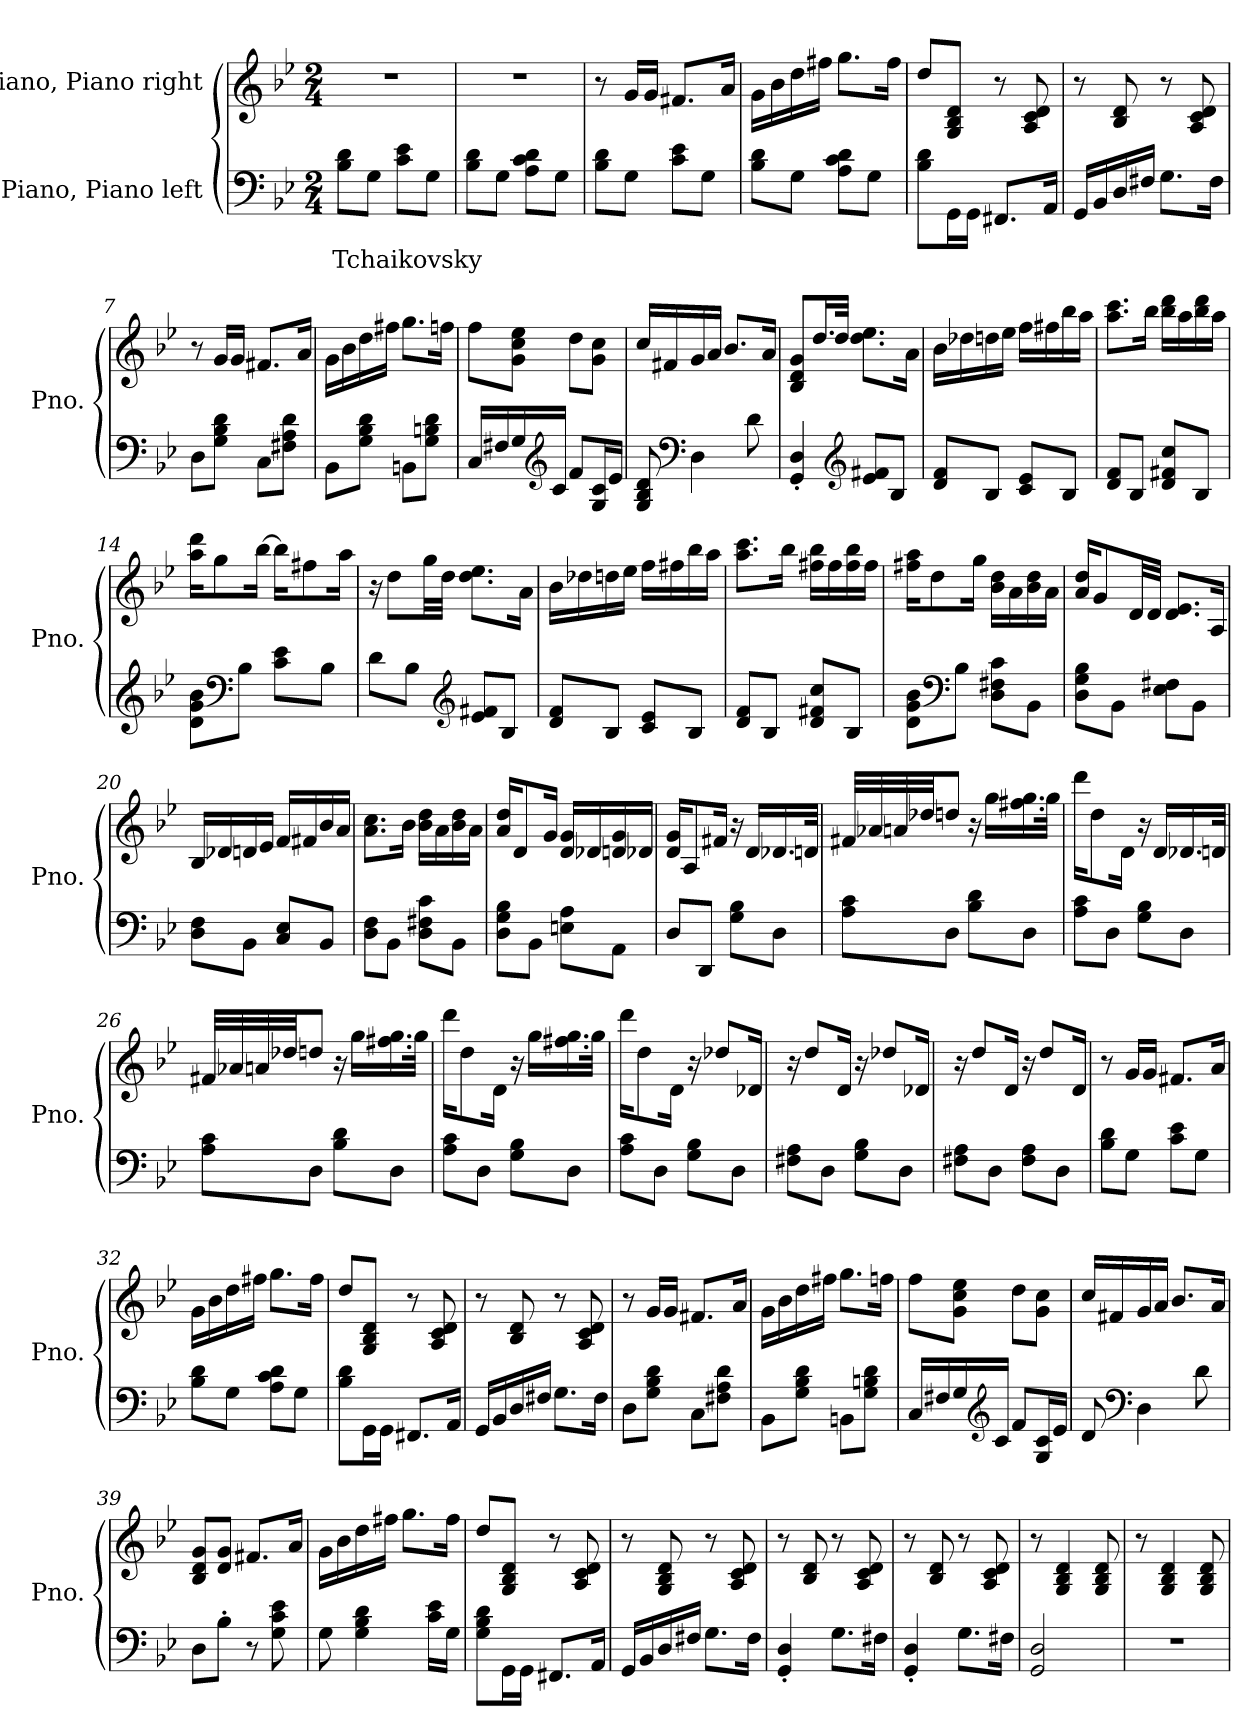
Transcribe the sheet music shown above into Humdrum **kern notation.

**kern	**text	**kern
*part2	*part2	*part1
*staff2	*staff2	*staff1
*I"Piano, Piano left	*	*I"Piano, Piano right
*I'Pno.	*	*I'Pno.
*clefF4	*	*clefG2
*k[b-e-]	*	*k[b-e-]
*M2/4	*	*M2/4
*MM40	*	*MM40
=1	=1	=1
!	!LO:LY:b	!
8B-\ 8d\L	Tchaikovsky	2r
8G\J	.	.
8c\ 8e-\L	.	.
8G\J	.	.
=2	=2	=2
8B-\ 8d\L	.	2r
8G\J	.	.
8A\ 8c\ 8d\L	.	.
8G\J	.	.
=3	=3	=3
8B-\ 8d\L	.	8r
8G\J	.	16g/LL
.	.	16g/JJ
8c\ 8e-\L	.	8.f#X/L
8G\J	.	.
.	.	16a/Jk
=4	=4	=4
8B-\ 8d\L	.	16g\LL
.	.	16b-\
8G\J	.	16dd\
.	.	16ff#X\JJ
8A\ 8c\ 8d\L	.	8.gg\L
8G\J	.	.
.	.	16ff#\Jk
!!LO:LB:g=z
=5	=5	=5
8B-\ 8d\L	.	8dd/L
16GG\L	.	8G/ 8B-/ 8d/J
16GG\JJ	.	.
8.FF#X/L	.	8r
.	.	8A/ 8c/ 8d/
16AA/Jk	.	.
=6	=6	=6
16GG/LL	.	8r
16BB-/	.	.
16D/	.	8B-/ 8d/
16F#X/JJ	.	.
8.G\L	.	8r
.	.	8A/ 8c/ 8d/
16F#\Jk	.	.
=7	=7	=7
8D\L	.	8r
8G\ 8B-\ 8d\J	.	16g/LL
.	.	16g/JJ
8C\L	.	8.f#X/L
8F#X\ 8A\ 8d\J	.	.
.	.	16a/Jk
=8	=8	=8
8BB-\L	.	16g\LL
.	.	16b-\
8G\ 8B-\ 8d\J	.	16dd\
.	.	16ff#X\JJ
8BBn\L	.	8.gg\L
8G\ 8Bn\ 8d\J	.	.
.	.	16ffn\Jk
=9	=9	=9
16C/LL	.	8ff\L
16F#X/	.	.
16G/	.	8g\ 8cc\ 8ee-\J
*clefG2	*	*
16c/JJ	.	.
8f/L	.	8dd\L
16G/ 16c/L	.	8g\ 8cc\J
16e-/JJ	.	.
!!LO:LB:g=z
=10	=10	=10
8G/ 8B-/ 8d/	.	16cc/LL
.	.	16f#X/
*clefF4	*	*
4D\	.	16g/
.	.	16a/JJ
.	.	8.b-/L
8d\	.	.
.	.	16a/Jk
=11	=11	=11
4GG/' 4D/'	.	8B-/ 8d/ 8g/L
.	.	16.dd/L
.	.	32dd/JJk
*clefG2	*	*
8e-/ 8f#X/L	.	8.dd\ 8.ee-\L
8B-/J	.	.
.	.	16a\Jk
=12	=12	=12
8d/ 8f/L	.	16b-\LL
.	.	16dd-X\
8B-/J	.	16ddn\
.	.	16ee-\JJ
8c/ 8e-/L	.	16ff\LL
.	.	16ff#X\
8B-/J	.	16bb-\
.	.	16aa\JJ
=13	=13	=13
8d/ 8f/L	.	8.aa\ 8.ccc\L
8B-/J	.	.
.	.	16bb-\Jk
8d/ 8f#X/ 8cc/L	.	16bb-\ 16ddd\LL
.	.	16aa\
8B-/J	.	16bb-\ 16ddd\
.	.	16aa\JJ
!!LO:LB:g=z
=14	=14	=14
8d\ 8g\ 8b-\L	.	16aa\ 16ddd\KL
.	.	8gg\
*clefF4	*	*
8B-\J	.	.
.	.	[16bb-\Jk
8c\ 8e-\L	.	16bb-\KL]
.	.	8ff#X\
8B-\J	.	.
.	.	16aa\Jk
=15	=15	=15
8d\L	.	16r
.	.	8dd\L
8B-\J	.	.
.	.	32gg\LL
.	.	32dd\JJJ
*clefG2	*	*
8e-/ 8f#X/L	.	8.dd\ 8.ee-\L
8B-/J	.	.
.	.	16a\Jk
=16	=16	=16
8d/ 8f/L	.	16b-\LL
.	.	16dd-X\
8B-/J	.	16ddn\
.	.	16ee-\JJ
8c/ 8e-/L	.	16ff\LL
.	.	16ff#X\
8B-/J	.	16bb-\
.	.	16aa\JJ
=17	=17	=17
8d/ 8f/L	.	8.aa\ 8.ccc\L
8B-/J	.	.
.	.	16bb-\Jk
8d/ 8f#X/ 8cc/L	.	16ff#X\ 16bb-\LL
.	.	16ff#\
8B-/J	.	16ff#\ 16bb-\
.	.	16ff#\JJ
!!LO:LB:g=z
=18	=18	=18
8d\ 8g\ 8b-\L	.	16ff#X\ 16aa\KL
.	.	8dd\
*clefF4	*	*
8B-\J	.	.
.	.	16gg\Jk
8D\ 8F#X\ 8c\L	.	16b-\ 16dd\LL
.	.	16a\
8BB-\J	.	16b-\ 16dd\
.	.	16a\JJ
=19	=19	=19
8D\ 8G\ 8B-\L	.	16a/ 16dd/KL
.	.	8g/
8BB-\J	.	.
.	.	32d/LL
.	.	32d/JJJ
8E-\ 8F#X\L	.	8.d/ 8.e-/L
8BB-\J	.	.
.	.	16A/Jk
=20	=20	=20
8D\ 8F\L	.	16B-/LL
.	.	16d-X/
8BB-\J	.	16dn/
.	.	16e-/JJ
8C/ 8E-/L	.	16f/LL
.	.	16f#X/
8BB-/J	.	16b-/
.	.	16a/JJ
=21	=21	=21
8D\ 8F\L	.	8.a\ 8.cc\L
8BB-\J	.	.
.	.	16b-\Jk
8D\ 8F#X\ 8c\L	.	16b-\ 16dd\LL
.	.	16a\
8BB-\J	.	16b-\ 16dd\
.	.	16a\JJ
!!LO:LB:g=z
=22	=22	=22
8D\ 8G\ 8B-\L	.	16a/ 16dd/KL
.	.	8d/
8BB-\J	.	.
.	.	16g/Jk
8En\ 8A\L	.	16d/ 16g/LL
.	.	16d-X/
8AA\J	.	16dn/ 16g/
.	.	16d-X/JJ
=23	=23	=23
8D/L	.	16d/ 16g/KL
.	.	8A/
8DD/J	.	.
.	.	16f#X/Jk
8G\ 8B-\L	.	16r
.	.	16d/LL
8D\J	.	16.d-X/
.	.	32dn/JJk
=24	=24	=24
8A\ 8c\L	.	32f#X/LLL
.	.	32a-X/
.	.	32an/
.	.	32dd-X/JJ
8D\J	.	8ddn/J
8B-\ 8d\L	.	16r
.	.	16gg\LL
8D\J	.	16.ff#X\ 16.gg\
.	.	32gg\JJk
=25	=25	=25
8A\ 8c\L	.	16ddd\KL
.	.	8dd\
8D\J	.	.
.	.	16d\Jk
8G\ 8B-\L	.	16r
.	.	16d/LL
8D\J	.	16.d-X/
.	.	32dn/JJk
!!LO:PB:g=z
=26	=26	=26
8A\ 8c\L	.	32f#X/LLL
.	.	32a-X/
.	.	32an/
.	.	32dd-X/JJ
8D\J	.	8ddn/J
8B-\ 8d\L	.	16r
.	.	16gg\LL
8D\J	.	16.ff#X\ 16.gg\
.	.	32gg\JJk
=27	=27	=27
8A\ 8c\L	.	16ddd\KL
.	.	8dd\
8D\J	.	.
.	.	16d\Jk
8G\ 8B-\L	.	16r
.	.	16gg\LL
8D\J	.	16.ff#X\ 16.gg\
.	.	32gg\JJk
=28	=28	=28
8A\ 8c\L	.	16ddd\KL
.	.	8dd\
8D\J	.	.
.	.	16d\Jk
8G\ 8B-\L	.	16r
.	.	8dd-X/L
8D\J	.	.
.	.	16d-X/Jk
=29	=29	=29
8F#X\ 8A\L	.	16r
.	.	8dd/L
8D\J	.	.
.	.	16d/Jk
8G\ 8B-\L	.	16r
.	.	8dd-X/L
8D\J	.	.
.	.	16d-X/Jk
!!LO:LB:g=z
=30	=30	=30
8F#X\ 8A\L	.	16r
.	.	8dd/L
8D\J	.	.
.	.	16d/Jk
8F#\ 8A\L	.	16r
.	.	8dd/L
8D\J	.	.
.	.	16d/Jk
=31	=31	=31
8B-\ 8d\L	.	8r
8G\J	.	16g/LL
.	.	16g/JJ
8c\ 8e-\L	.	8.f#X/L
8G\J	.	.
.	.	16a/Jk
=32	=32	=32
8B-\ 8d\L	.	16g\LL
.	.	16b-\
8G\J	.	16dd\
.	.	16ff#X\JJ
8A\ 8c\ 8d\L	.	8.gg\L
8G\J	.	.
.	.	16ff#\Jk
=33	=33	=33
8B-\ 8d\L	.	8dd/L
16GG\L	.	8G/ 8B-/ 8d/J
16GG\JJ	.	.
8.FF#X/L	.	8r
.	.	8A/ 8c/ 8d/
16AA/Jk	.	.
=34	=34	=34
16GG/LL	.	8r
16BB-/	.	.
16D/	.	8B-/ 8d/
16F#X/JJ	.	.
8.G\L	.	8r
.	.	8A/ 8c/ 8d/
16F#\Jk	.	.
!!LO:LB:g=z
=35	=35	=35
8D\L	.	8r
8G\ 8B-\ 8d\J	.	16g/LL
.	.	16g/JJ
8C\L	.	8.f#X/L
8F#X\ 8A\ 8d\J	.	.
.	.	16a/Jk
=36	=36	=36
8BB-\L	.	16g\LL
.	.	16b-\
8G\ 8B-\ 8d\J	.	16dd\
.	.	16ff#X\JJ
8BBn\L	.	8.gg\L
8G\ 8Bn\ 8d\J	.	.
.	.	16ffn\Jk
=37	=37	=37
16C/LL	.	8ff\L
16F#X/	.	.
16G/	.	8g\ 8cc\ 8ee-\J
*clefG2	*	*
16c/JJ	.	.
8f/L	.	8dd\L
16G/ 16c/L	.	8g\ 8cc\J
16e-/JJ	.	.
=38	=38	=38
8d/	.	16cc/LL
.	.	16f#X/
*clefF4	*	*
4D\	.	16g/
.	.	16a/JJ
.	.	8.b-/L
8d\	.	.
.	.	16a/Jk
=39	=39	=39
8D\L	.	8B-/ 8d/ 8g/L
8B-'\J	.	8d/ 8g/J
8r	.	8.f#X/L
8G\ 8c\ 8e-\	.	.
.	.	16a/Jk
!!LO:LB:g=z
=40	=40	=40
8G\	.	16g\LL
.	.	16b-\
4G\ 4B-\ 4d\	.	16dd\
.	.	16ff#X\JJ
.	.	8.gg\L
16c\ 16e-\LL	.	.
16G\JJ	.	16ff#\Jk
=41	=41	=41
8G\ 8B-\ 8d\L	.	8dd/L
16GG\L	.	8G/ 8B-/ 8d/J
16GG\JJ	.	.
8.FF#X/L	.	8r
.	.	8A/ 8c/ 8d/
16AA/Jk	.	.
=42	=42	=42
16GG/LL	.	8r
16BB-/	.	.
16D/	.	8G/ 8B-/ 8d/
16F#X/JJ	.	.
8.G\L	.	8r
.	.	8A/ 8c/ 8d/
16F#\Jk	.	.
=43	=43	=43
4GG/' 4D/'	.	8r
.	.	8B-/ 8d/
8.G\L	.	8r
.	.	8A/ 8c/ 8d/
16F#X\Jk	.	.
=44	=44	=44
4GG/' 4D/'	.	8r
.	.	8B-/ 8d/
8.G\L	.	8r
.	.	8A/ 8c/ 8d/
16F#X\Jk	.	.
=45	=45	=45
2GG/ 2D/	.	8r
.	.	4G/ 4B-/ 4d/
.	.	8G/ 8B-/ 8d/
!!LO:LB:g=z
=46	=46	=46
2r	.	8r
.	.	4G/ 4B-/ 4d/
.	.	8G/ 8B-/ 8d/
=	=	=
*-	*-	*-
